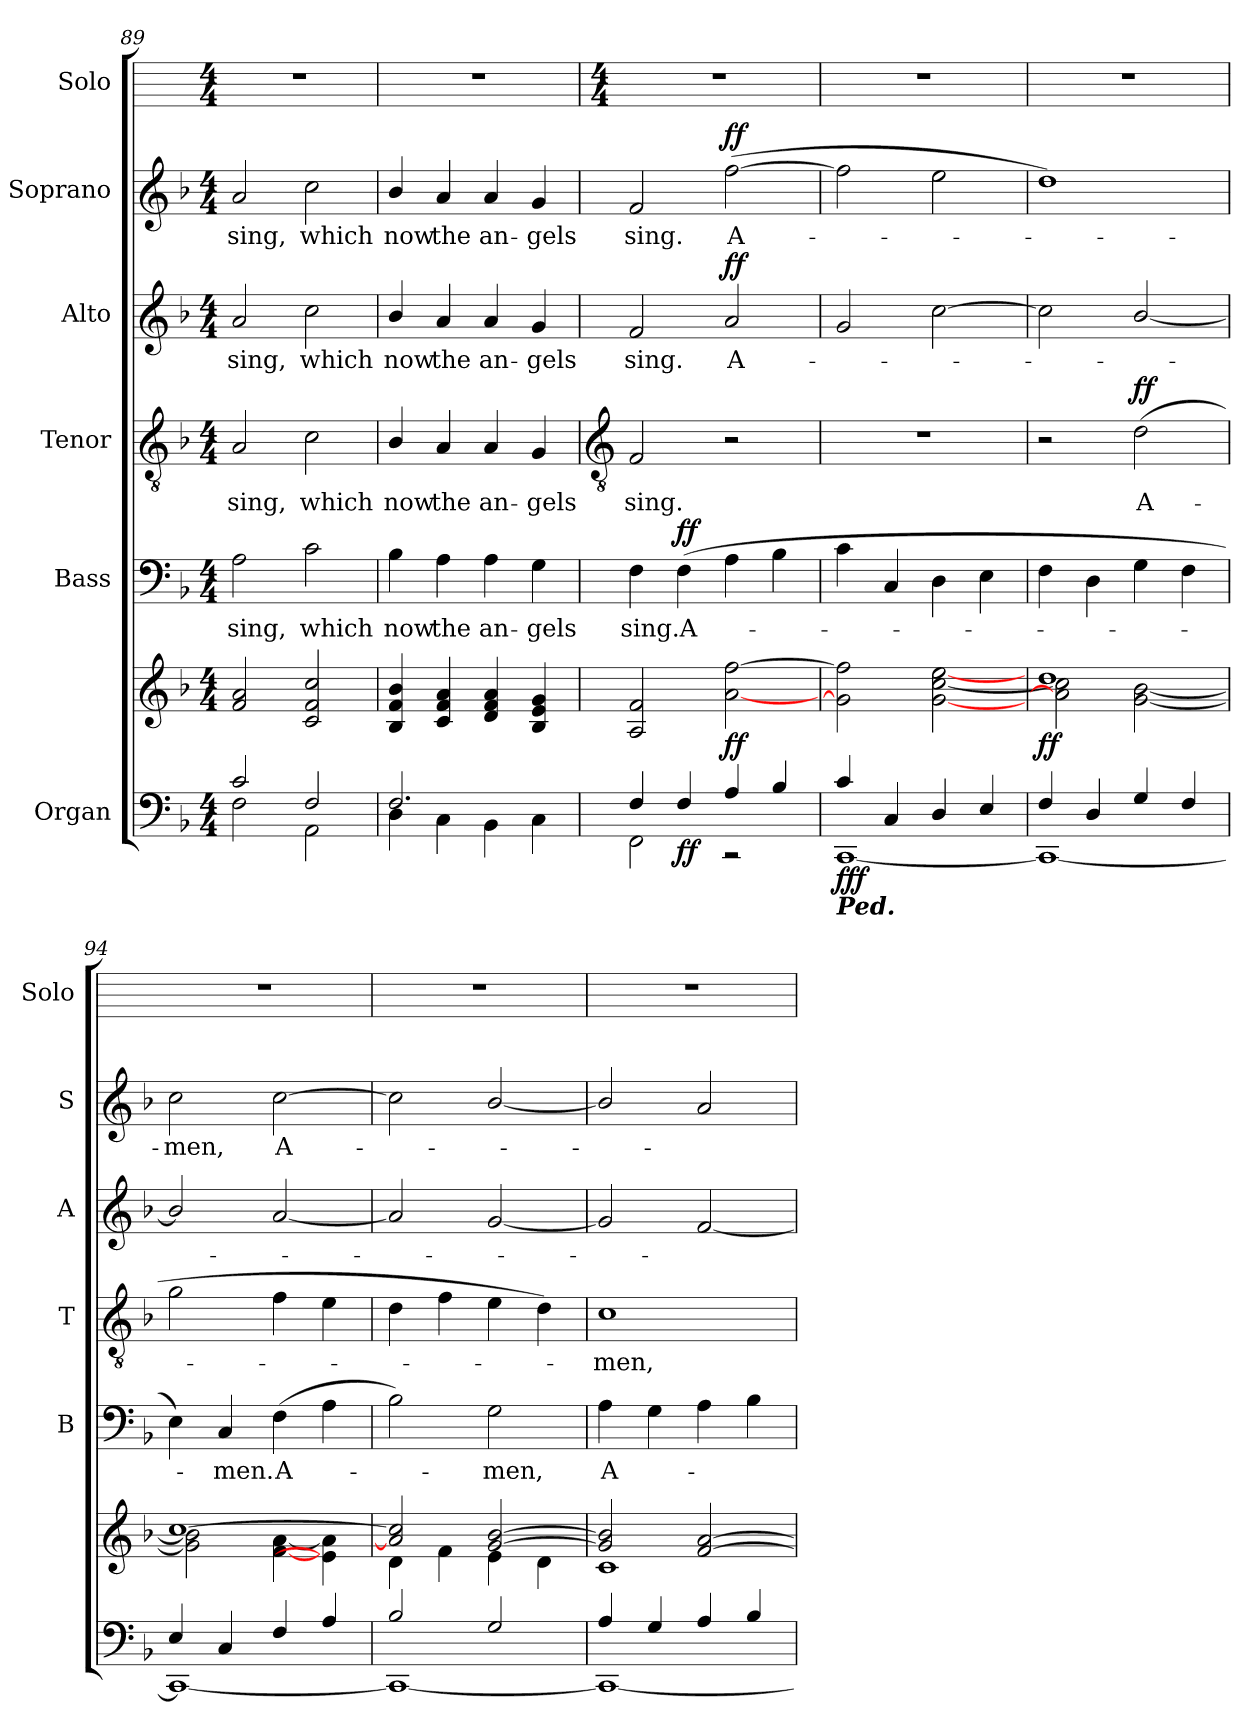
**kern	**kern	**dynam	**kern	**text	**dynam	**kern	**text	**dynam	**kern	**text	**dynam	**kern	**text	**dynam	**kern
*part6	*part6	*part6	*part5	*part5	*part5	*part4	*part4	*part4	*part3	*part3	*part3	*part2	*part2	*part2	*part1
*staff7	*staff6	*staff6/7	*staff5	*staff5	*staff5	*staff4	*staff4	*staff4	*staff3	*staff3	*staff3	*staff2	*staff2	*staff2	*staff1
*I"Organ	*	*	*I"Bass	*	*	*I"Tenor	*	*	*I"Alto	*	*	*I"Soprano	*	*	*I"Solo
*	*	*	*I'B	*	*	*I'T	*	*	*I'A	*	*	*I'S	*	*	*I'Solo
*clefF4	*clefG2	*	*clefF4	*	*	*clefGv2	*	*	*clefG2	*	*	*clefG2	*	*	*
*k[b-]	*k[b-]	*	*k[b-]	*	*	*k[b-]	*	*	*k[b-]	*	*	*k[b-]	*	*	*
*F:	*F:	*	*F:	*	*	*F:	*	*	*F:	*	*	*F:	*	*	*
*M4/4	*M4/4	*	*M4/4	*	*	*M4/4	*	*	*M4/4	*	*	*M4/4	*	*	*M4/4
=89	=89	=89	=89	=89	=89	=89	=89	=89	=89	=89	=89	=89	=89	=89	=89
*^	*^	*	*	*	*	*	*	*	*	*	*	*	*	*	*
!	!	!	!	!	!	!LO:LY:b	!	!	!LO:LY:b	!	!	!LO:LY:b	!	!	!LO:LY:b	!	!
2c/	2F\	2f/ 2a/	1ryy	.	2A	sing,	.	2A	sing,	.	2a	sing,	.	2a	sing,	.	1r
!	!	!	!	!	!	!LO:LY:b	!	!	!LO:LY:b	!	!	!LO:LY:b	!	!	!LO:LY:b	!	!
2F/	2AA\	2c/ 2f/ 2cc/	.	.	2c	which	.	2c	which	.	2cc	which	.	2cc	which	.	.
=90	=90	=90	=90	=90	=90	=90	=90	=90	=90	=90	=90	=90	=90	=90	=90	=90	=90
!	!	!	!	!	!	!LO:LY:b	!	!	!LO:LY:b	!	!	!LO:LY:b	!	!	!LO:LY:b	!	!
2.F/	4D\	4B-/ 4f/ 4b-/	1ryy	.	4B-\	now	.	4B-/	now	.	4b-/	now	.	4b-/	now	.	1r
!	!	!	!	!	!	!LO:LY:b	!	!	!LO:LY:b	!	!	!LO:LY:b	!	!	!LO:LY:b	!	!
.	4C\	4c/ 4f/ 4a/	.	.	4A	the	.	4A	the	.	4a	the	.	4a	the	.	.
!	!	!	!	!	!	!LO:LY:b	!	!	!LO:LY:b	!	!	!LO:LY:b	!	!	!LO:LY:b	!	!
.	4BB-\	4d/ 4f/ 4a/	.	.	4A	an-	.	4A	an-	.	4a	an-	.	4a	an-	.	.
!	!	!	!	!	!	!LO:LY:b	!	!	!LO:LY:b	!	!	!LO:LY:b	!	!	!LO:LY:b	!	!
4ryy	4C\	4B-/ 4e/ 4g/	.	.	4G	-gels	.	4G	-gels	.	4g	-gels	.	4g	-gels	.	.
!!LO:LB:g=z
=91	=91	=91	=91	=91	=91	=91	=91	=91	=91	=91	=91	=91	=91	=91	=91	=91	=91
*	*	*	*	*	*	*	*	*clefGv2	*	*	*	*	*	*	*	*	*
*	*	*	*	*	*	*	*	*	*	*	*	*	*	*	*	*	*M4/4
!	!	!	!	!	!	!LO:LY:b	!	!	!LO:LY:b	!	!	!LO:LY:b	!	!	!LO:LY:b	!	!
4F/	2FF\	2A/ 2f/	2ryy	.	4F	sing.	.	2F	sing.	.	2f	sing.	.	2f	sing.	.	1r
!	!	!	!	!LO:DY:b=2	!	!LO:LY:b	!LO:DY:b	!	!	!	!	!	!	!	!	!	!
4F/	.	.	.	ff	(>4F	A-	ff	.	.	.	.	.	.	.	.	.	.
!	!	!	!	!LO:DY:b	!	!	!	!	!	!	!	!LO:LY:b	!LO:DY:b	!	!LO:LY:b	!LO:DY:b	!
4A/	2r	2ryy	[2a\ [2ff\	ff	4A	.	.	2r	.	.	2a	A-	ff	(>[2ff	A-	ff	.
4B-/	.	.	.	.	4B-	.	.	.	.	.	.	.	.	.	.	.	.
=92	=92	=92	=92	=92	=92	=92	=92	=92	=92	=92	=92	=92	=92	=92	=92	=92	=92
!LO:TX:b:Bi:t=Ped.	!	!	!	!	!	!	!	!	!	!	!	!	!	!	!	!	!
!	!	!	!	!LO:DY:b=2	!	!	!	!	!	!	!	!	!	!	!	!	!
4c/	[1CC\	1ryy	2g\] 2ff\]	fff	4c	.	.	1r	.	.	2g	.	.	2ff]	.	.	1r
4C/	.	.	.	.	4C	.	.	.	.	.	.	.	.	.	.	.	.
4D/	.	.	[2g\ [2cc\ [2ee\	.	4D	.	.	.	.	.	[2cc	.	.	2ee	.	.	.
4E/	.	.	.	.	4E	.	.	.	.	.	.	.	.	.	.	.	.
=93	=93	=93	=93	=93	=93	=93	=93	=93	=93	=93	=93	=93	=93	=93	=93	=93	=93
!	!	!	!	!LO:DY:b	!	!	!	!	!	!	!	!	!	!	!	!	!
4F/	1CC\_	1dd/	2a\] 2cc\]	ff	4F	.	.	2r	.	.	2cc]	.	.	1dd)	.	.	1r
4D/	.	.	.	.	4D	.	.	.	.	.	.	.	.	.	.	.	.
!	!	!	!	!	!	!	!	!	!LO:LY:b	!LO:DY:b	!	!	!	!	!	!	!
4G/	.	.	[2g\ [2b-\	.	4G	.	.	(>2d	A-	ff	[2b-/	.	.	.	.	.	.
4F/	.	.	.	.	4F	.	.	.	.	.	.	.	.	.	.	.	.
=94	=94	=94	=94	=94	=94	=94	=94	=94	=94	=94	=94	=94	=94	=94	=94	=94	=94
!	!	!	!	!	!	!	!	!	!	!	!	!	!	!	!LO:LY:b	!	!
4E/	1CC\_	[1cc/	2g\] 2b-\]	.	4E)	.	.	2g	.	.	2b-/]	.	.	2cc	men,	.	1r
!	!	!	!	!	!	!LO:LY:b	!	!	!	!	!	!	!	!	!	!	!
4C/	.	.	.	.	4C	men.	.	.	.	.	.	.	.	.	.	.	.
!	!	!	!	!	!	!LO:LY:b	!	!	!	!	!	!	!	!	!LO:LY:b	!	!
4F/	.	.	[4f\ [4a\	.	(>4F	A-	.	4f	.	.	[2a	.	.	[2cc	A-	.	.
4A/	.	.	4e\] 4a\]	.	4A	.	.	4e	.	.	.	.	.	.	.	.	.
=95	=95	=95	=95	=95	=95	=95	=95	=95	=95	=95	=95	=95	=95	=95	=95	=95	=95
2B-/	1CC\_	2a/] 2cc/]	4d\	.	2B-)	.	.	4d	.	.	2a]	.	.	2cc]	.	.	1r
.	.	.	4f\	.	.	.	.	4f	.	.	.	.	.	.	.	.	.
!	!	!	!	!	!	!LO:LY:b	!	!	!	!	!	!	!	!	!	!	!
2G/	.	[2g/ [2b-/	4e\	.	2G	men,	.	4e	.	.	[2g	.	.	[2b-/	.	.	.
.	.	.	4d\	.	.	.	.	4d)	.	.	.	.	.	.	.	.	.
=96	=96	=96	=96	=96	=96	=96	=96	=96	=96	=96	=96	=96	=96	=96	=96	=96	=96
!	!	!	!	!	!	!LO:LY:b	!	!	!LO:LY:b	!	!	!	!	!	!	!	!
4A/	1CC\_	2g/] 2b-/]	1c\	.	4A	A-	.	1c	men,	.	2g]	.	.	2b-/]	.	.	1r
4G/	.	.	.	.	4G	.	.	.	.	.	.	.	.	.	.	.	.
4A/	.	[2f/ [2a/	.	.	4A	.	.	.	.	.	[2f	.	.	2a	.	.	.
4B-/	.	.	.	.	4B-	.	.	.	.	.	.	.	.	.	.	.	.
*v	*v	*	*	*	*	*	*	*	*	*	*	*	*	*	*	*	*
*	*v	*v	*	*	*	*	*	*	*	*	*	*	*	*	*	*
=	=	=	=	=	=	=	=	=	=	=	=	=	=	=	=
*-	*-	*-	*-	*-	*-	*-	*-	*-	*-	*-	*-	*-	*-	*-	*-
